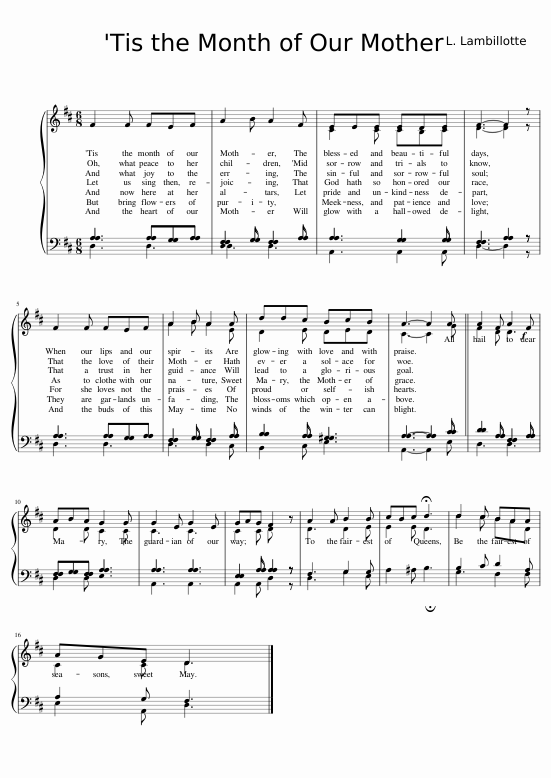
X:1
%%score { ( 1 5 ) | ( 2 3 4 6 ) }
L:1/8
M:6/8
I:linebreak $
K:D
V:1 treble
V:5 treble
V:2 bass
V:3 bass
V:4 bass
V:6 bass
V:1
 F2 F FEF | A2 B A2 F | EEE EDE | F3- F2 z |$ F2 F FEF | %5
 A2 B A2 A | ddc BcB | A3- A2!f! A || A2 F A2 F |$ ABA G2 G | %10
 G2 E G2 E | GAG F2 z | A2 A B2 B | cBc !fermata!d3 | d2 c BAA |$ %15
 AGE D3 |] %16
V:2
 A,3 A,G,A, | F,2 G, F,2 A, | A,3 G,2 G, | F,3 A,2 z |$ A,3 A,G,A, | %5
 F,2 G, F,2 A, | B,2 A, ^G,3 | A,3- A,2 C || D2 A, F,2 A, |$ F,G,F, A,3 | %10
 A,3 A,3 | E,2 A, A,2 z | F,3 G,2 G, | A,2 ^A, !fermata!B,3 | B,2 C D2 A, |$ %15
 A,2 G, F,3 |] %16
V:3
 A,3 A,G,A, | [D,F,]2 G, F,2 A, | A,3 G,2 G, | F,3 A,2 z |$ A,3 A,G,A, | %5
 F,2 G, F,2 A, | B,2 A, ^G,3 | A,3- A,2 C || D2 A, F,2 A, |$ F,G,F, A,3 | %10
 A,3 A,3 | E,2 A, A,2 z | x6 | x6 | x6 |$ %15
 x6 |] %16
V:4
 D,3 D,3 | D,3 D,3 | A,,3 A,,2 A,, | D,3- D,2 z |$ D,3 D,3 | %5
 D,3 D,2 C, | B,,2 C, E,3 | A,,3- A,,2 E, || D,3 D,3 |$ D,2 D, E,3 | %10
 A,,3 A,,3 | A,,2 A,, D,2 z | x6 | x6 | x6 |$ %15
 x6 |] %16
V:5
 x6 | x6 | C2 C CB,C | D3- D2 z |$ x6 | %5
 A2 B A2 E | D2 E DED | C3- C2 G || F2 D D3 |$ D2 D C2 C | %10
 C3 C3 | C2 C D x2 | D3 D2 E | E2 E D3 | d2 c BAD |$ %15
 C2 C D3 |] %16
V:6
 x6 | x6 | x6 | x6 |$ x6 | %5
 x6 | x6 | x6 || x6 |$ x6 | %10
 x6 | x6 | D,3 G,2 E, | x6 | G,3 F,2 F, |$ %15
 E,2 A,, D,3 |] %16
